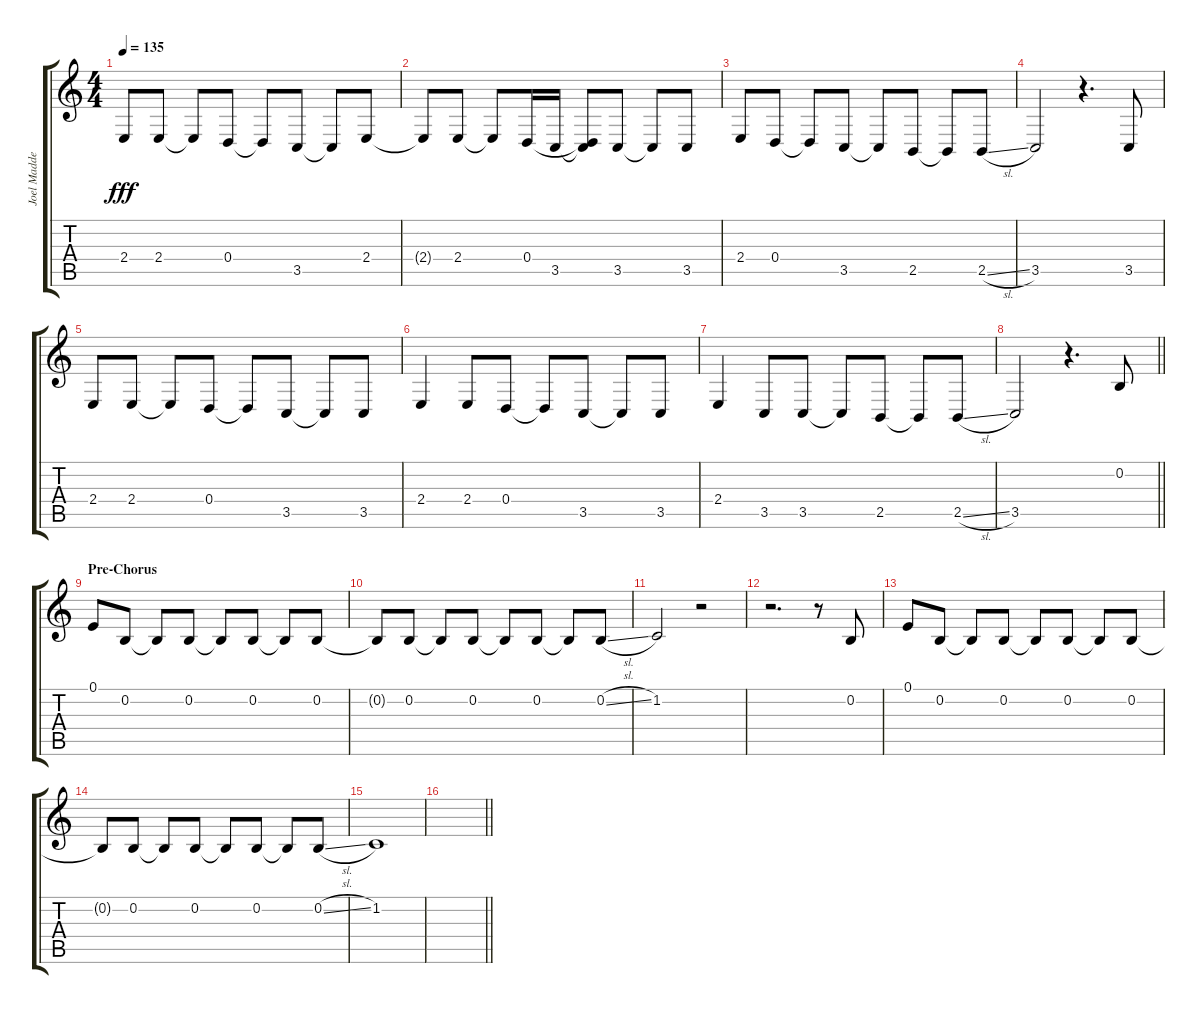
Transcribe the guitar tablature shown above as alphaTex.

\track ("Joel Madden - Vocals" "Joel Madde") {instrument violin}
\staff {score tabs}
\tuning (E4 B3 G3 D3 A2 E2) {hide}
\ts (4 4)
\tempo 135
\clef g2
\ks c
2.4.8{dy fff} 2.4.8 2.4{t}.8 0.4.8 0.4{t}.8 3.5.8 3.5{t}.8 2.4.8 |
2.4{t}.8 2.4.8 2.4{t}.8 0.4.16 3.5.16 (0.4{t} 3.5{t}).8 3.5.8 3.5{t}.8 3.5.8 |
2.4.8 0.4.8 0.4{t}.8 3.5.8 3.5{t}.8 2.5.8 2.5{t}.8 2.5{sl}.8 |
3.5.2 r.4{d} 3.5.8 |
2.4.8 2.4.8 2.4{t}.8 0.4.8 0.4{t}.8 3.5.8 3.5{t}.8 3.5.8 |
2.4.4 2.4.8 0.4.8 0.4{t}.8 3.5.8 3.5{t}.8 3.5.8 |
2.4.4 3.5.8 3.5.8 3.5{t}.8 2.5.8 2.5{t}.8 2.5{sl}.8 |
\barLineRight lightlight
3.5.2 r.4{d} 0.2.8 |
\section ("" "Pre-Chorus")
0.1.8 0.2.8 0.2{t}.8 0.2.8 0.2{t}.8 0.2.8 0.2{t}.8 0.2.8 |
0.2{t}.8 0.2.8 0.2{t}.8 0.2.8 0.2{t}.8 0.2.8 0.2{t}.8 0.2{sl}.8 |
1.2.2 r.2 |
r.2{d} r.8 0.2.8 |
0.1.8 0.2.8 0.2{t}.8 0.2.8 0.2{t}.8 0.2.8 0.2{t}.8 0.2.8 |
0.2{t}.8 0.2.8 0.2{t}.8 0.2.8 0.2{t}.8 0.2.8 0.2{t}.8 0.2{sl}.8 |
1.2.1 |
\barLineRight lightlight
